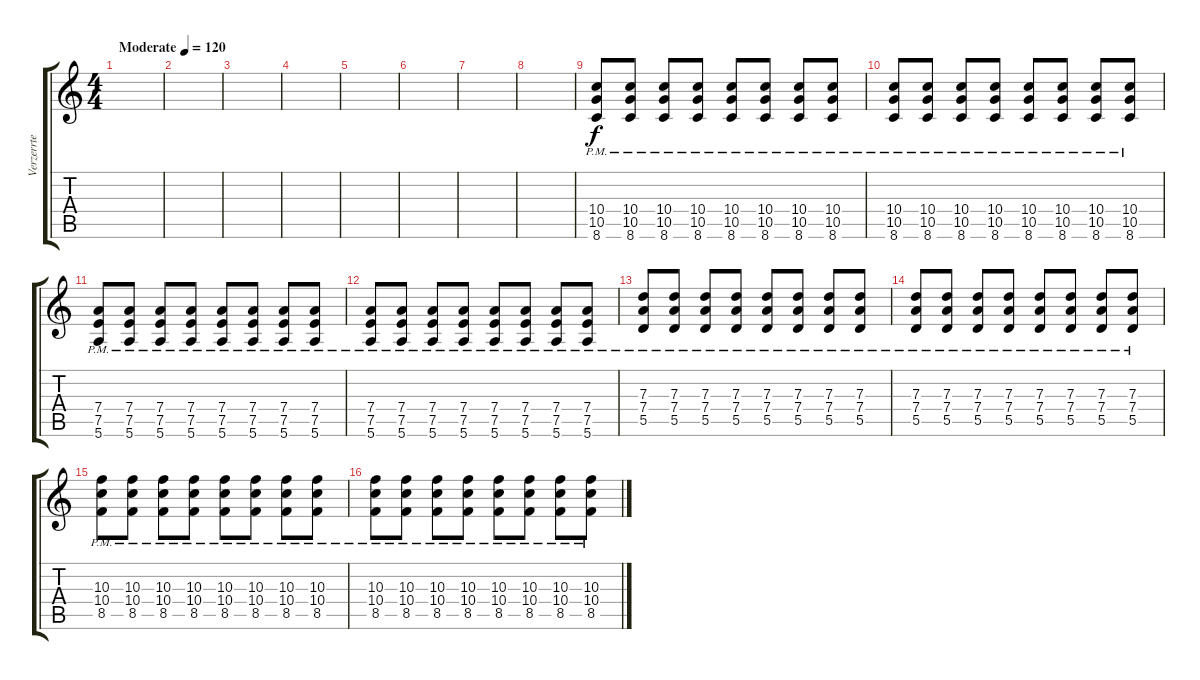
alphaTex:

\track ("Verzerrte Gitarre" "Verzerrte ") {instrument distortionguitar}
\staff {score tabs}
\tuning (E4 B3 G3 D3 A2 E2) {hide}
\ts (4 4)
\tempo (120 "Moderate")
\clef g2
\ks c
|
|
|
|
|
|
|
|
(10.4{pm} 10.5{pm} 8.6{pm}).8 (10.4{pm} 10.5{pm} 8.6{pm}).8 (10.4{pm} 10.5{pm} 8.6{pm}).8 (10.4{pm} 10.5{pm} 8.6{pm}).8 (10.4{pm} 10.5{pm} 8.6{pm}).8 (10.4{pm} 10.5{pm} 8.6{pm}).8 (10.4{pm} 10.5{pm} 8.6{pm}).8 (10.4{pm} 10.5{pm} 8.6{pm}).8 |
(10.4{pm} 10.5{pm} 8.6{pm}).8 (10.4{pm} 10.5{pm} 8.6{pm}).8 (10.4{pm} 10.5{pm} 8.6{pm}).8 (10.4{pm} 10.5{pm} 8.6{pm}).8 (10.4{pm} 10.5{pm} 8.6{pm}).8 (10.4{pm} 10.5{pm} 8.6{pm}).8 (10.4{pm} 10.5{pm} 8.6{pm}).8 (10.4{pm} 10.5{pm} 8.6{pm}).8 |
(7.4{pm} 7.5{pm} 5.6{pm}).8 (7.4{pm} 7.5{pm} 5.6{pm}).8 (7.4{pm} 7.5{pm} 5.6{pm}).8 (7.4{pm} 7.5{pm} 5.6{pm}).8 (7.4{pm} 7.5{pm} 5.6{pm}).8 (7.4{pm} 7.5{pm} 5.6{pm}).8 (7.4{pm} 7.5{pm} 5.6{pm}).8 (7.4{pm} 7.5{pm} 5.6{pm}).8 |
(7.4{pm} 7.5{pm} 5.6{pm}).8 (7.4{pm} 7.5{pm} 5.6{pm}).8 (7.4{pm} 7.5{pm} 5.6{pm}).8 (7.4{pm} 7.5{pm} 5.6{pm}).8 (7.4{pm} 7.5{pm} 5.6{pm}).8 (7.4{pm} 7.5{pm} 5.6{pm}).8 (7.4{pm} 7.5{pm} 5.6{pm}).8 (7.4{pm} 7.5{pm} 5.6{pm}).8 |
(7.3{pm} 7.4{pm} 5.5{pm}).8 (7.3{pm} 7.4{pm} 5.5{pm}).8 (7.3{pm} 7.4{pm} 5.5{pm}).8 (7.3{pm} 7.4{pm} 5.5{pm}).8 (7.3{pm} 7.4{pm} 5.5{pm}).8 (7.3{pm} 7.4{pm} 5.5{pm}).8 (7.3{pm} 7.4{pm} 5.5{pm}).8 (7.3{pm} 7.4{pm} 5.5{pm}).8 |
(7.3{pm} 7.4{pm} 5.5{pm}).8 (7.3{pm} 7.4{pm} 5.5{pm}).8 (7.3{pm} 7.4{pm} 5.5{pm}).8 (7.3{pm} 7.4{pm} 5.5{pm}).8 (7.3{pm} 7.4{pm} 5.5{pm}).8 (7.3{pm} 7.4{pm} 5.5{pm}).8 (7.3{pm} 7.4{pm} 5.5{pm}).8 (7.3{pm} 7.4{pm} 5.5{pm}).8 |
(10.3{pm} 10.4{pm} 8.5{pm}).8 (10.3{pm} 10.4{pm} 8.5{pm}).8 (10.3{pm} 10.4{pm} 8.5{pm}).8 (10.3{pm} 10.4{pm} 8.5{pm}).8 (10.3{pm} 10.4{pm} 8.5{pm}).8 (10.3{pm} 10.4{pm} 8.5{pm}).8 (10.3{pm} 10.4{pm} 8.5{pm}).8 (10.3{pm} 10.4{pm} 8.5{pm}).8 |
(10.3{pm} 10.4{pm} 8.5{pm}).8 (10.3{pm} 10.4{pm} 8.5{pm}).8 (10.3{pm} 10.4{pm} 8.5{pm}).8 (10.3{pm} 10.4{pm} 8.5{pm}).8 (10.3{pm} 10.4{pm} 8.5{pm}).8 (10.3{pm} 10.4{pm} 8.5{pm}).8 (10.3{pm} 10.4{pm} 8.5{pm}).8 (10.3{pm} 10.4{pm} 8.5{pm}).8
